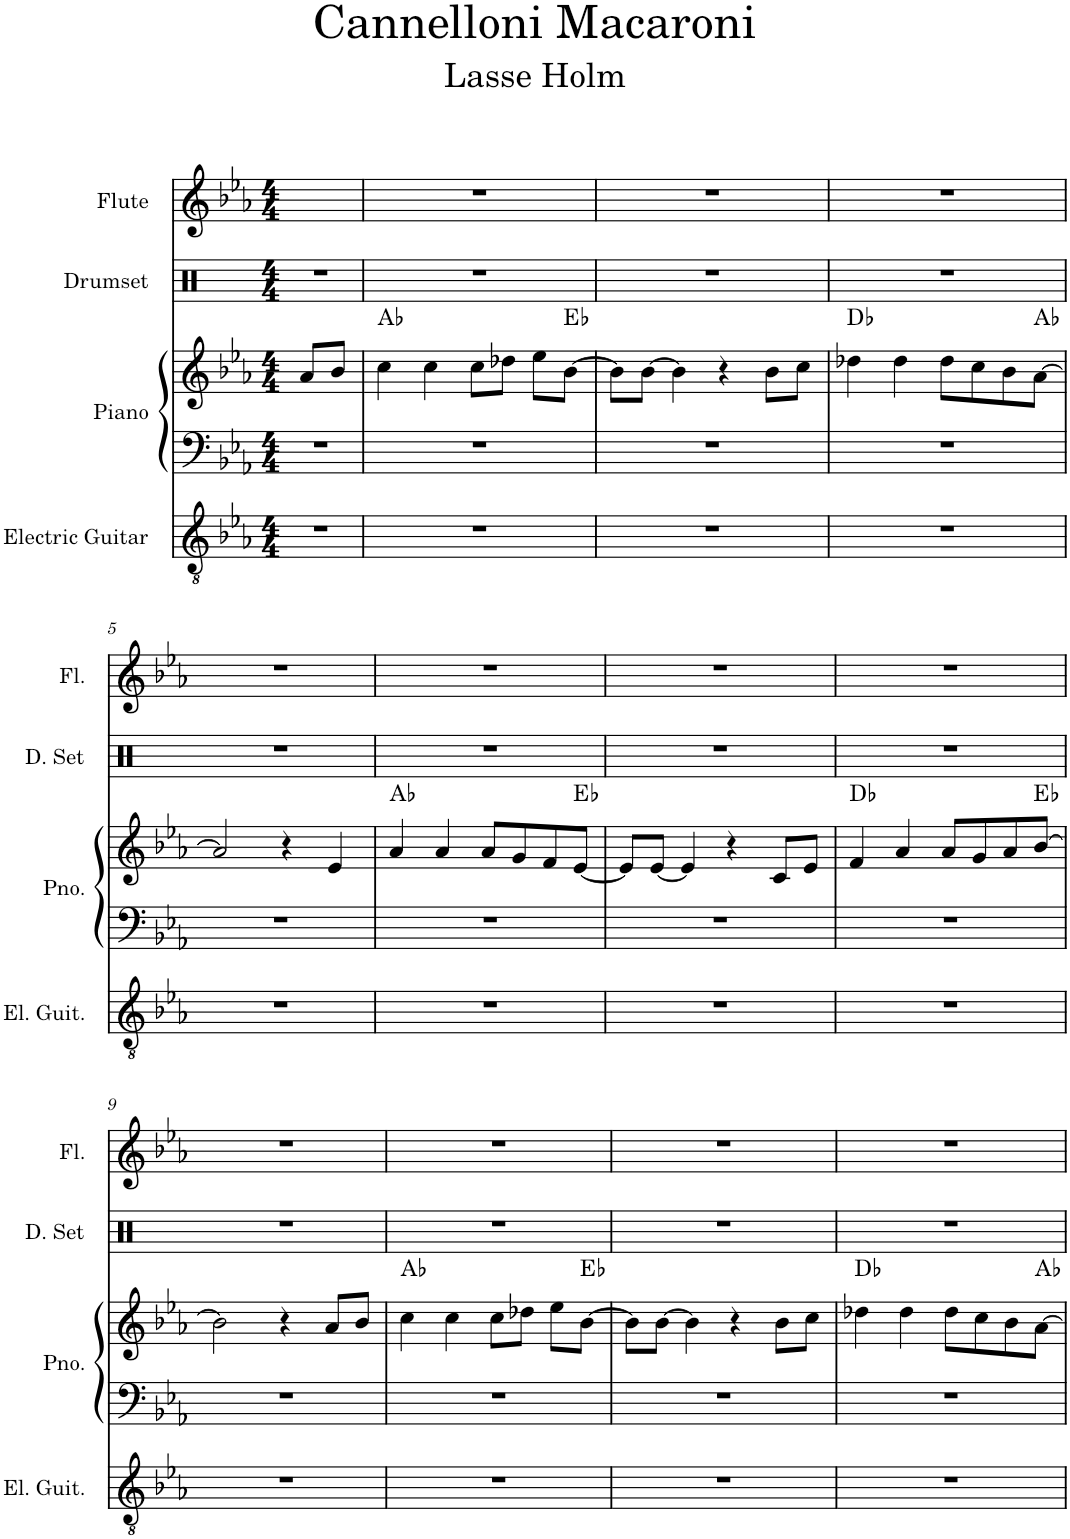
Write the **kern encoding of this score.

**kern	**kern	**kern	**harte	**kern	**kern
*part4	*part3	*part3	*part3	*part2	*part1
*staff5	*staff4	*staff3	*	*staff2	*staff1
*I"Electric Guitar	*I"Piano	*	*	*I"Drumset	*I"Flute
*I'El. Guit.	*I'Pno.	*	*	*I'D. Set	*I'Fl.
*clefGv2	*clefF4	*clefG2	*	*clefX	*clefG2
*k[b-e-a-]	*k[b-e-a-]	*k[b-e-a-]	*	*k[]	*k[b-e-a-]
*M4/4	*M4/4	*M4/4	*	*M4/4	*M4/4
=1	=1	=1	=1	=1	=1
1r	1r	8a-/L	.	1r	1ryy
.	.	8b-/J	.	.	.
.	.	2.ryy	.	.	.
=2	=2	=2	=2	=2	=2
1r	1r	4cc\	Ab:maj	1r	1r
.	.	4cc\	.	.	.
.	.	8cc\L	.	.	.
.	.	8dd-X\J	.	.	.
.	.	8ee-\L	.	.	.
.	.	[8b-\J	Eb:maj	.	.
=3	=3	=3	=3	=3	=3
1r	1r	8b-\L]	.	1r	1r
.	.	[8b-\J	.	.	.
.	.	4b-\]	.	.	.
.	.	4r	.	.	.
.	.	8b-\L	.	.	.
.	.	8cc\J	.	.	.
=4	=4	=4	=4	=4	=4
1r	1r	4dd-X\	Db:maj	1r	1r
.	.	4dd-\	.	.	.
.	.	8dd-\L	.	.	.
.	.	8cc\	.	.	.
.	.	8b-\	.	.	.
.	.	[8a-\J	Ab:maj	.	.
!!LO:LB:g=z
=5	=5	=5	=5	=5	=5
1r	1r	2a-/]	.	1r	1r
.	.	4r	.	.	.
.	.	4e-/	.	.	.
=6	=6	=6	=6	=6	=6
1r	1r	4a-/	Ab:maj	1r	1r
.	.	4a-/	.	.	.
.	.	8a-/L	.	.	.
.	.	8g/	.	.	.
.	.	8f/	.	.	.
.	.	[8e-/J	Eb:maj	.	.
=7	=7	=7	=7	=7	=7
1r	1r	8e-/L]	.	1r	1r
.	.	[8e-/J	.	.	.
.	.	4e-/]	.	.	.
.	.	4r	.	.	.
.	.	8c/L	.	.	.
.	.	8e-/J	.	.	.
=8	=8	=8	=8	=8	=8
1r	1r	4f/	Db:maj	1r	1r
.	.	4a-/	.	.	.
.	.	8a-/L	.	.	.
.	.	8g/	.	.	.
.	.	8a-/	.	.	.
.	.	[8b-/J	Eb:maj	.	.
!!LO:LB:g=z
=9	=9	=9	=9	=9	=9
1r	1r	2b-\]	.	1r	1r
.	.	4r	.	.	.
.	.	8a-/L	.	.	.
.	.	8b-/J	.	.	.
=10	=10	=10	=10	=10	=10
1r	1r	4cc\	Ab:maj	1r	1r
.	.	4cc\	.	.	.
.	.	8cc\L	.	.	.
.	.	8dd-X\J	.	.	.
.	.	8ee-\L	.	.	.
.	.	[8b-\J	Eb:maj	.	.
=11	=11	=11	=11	=11	=11
1r	1r	8b-\L]	.	1r	1r
.	.	[8b-\J	.	.	.
.	.	4b-\]	.	.	.
.	.	4r	.	.	.
.	.	8b-\L	.	.	.
.	.	8cc\J	.	.	.
=12	=12	=12	=12	=12	=12
1r	1r	4dd-X\	Db:maj	1r	1r
.	.	4dd-\	.	.	.
.	.	8dd-\L	.	.	.
.	.	8cc\	.	.	.
.	.	8b-\	.	.	.
.	.	[8a-\J	Ab:maj	.	.
=	=	=	=	=	=
*-	*-	*-	*-	*-	*-
